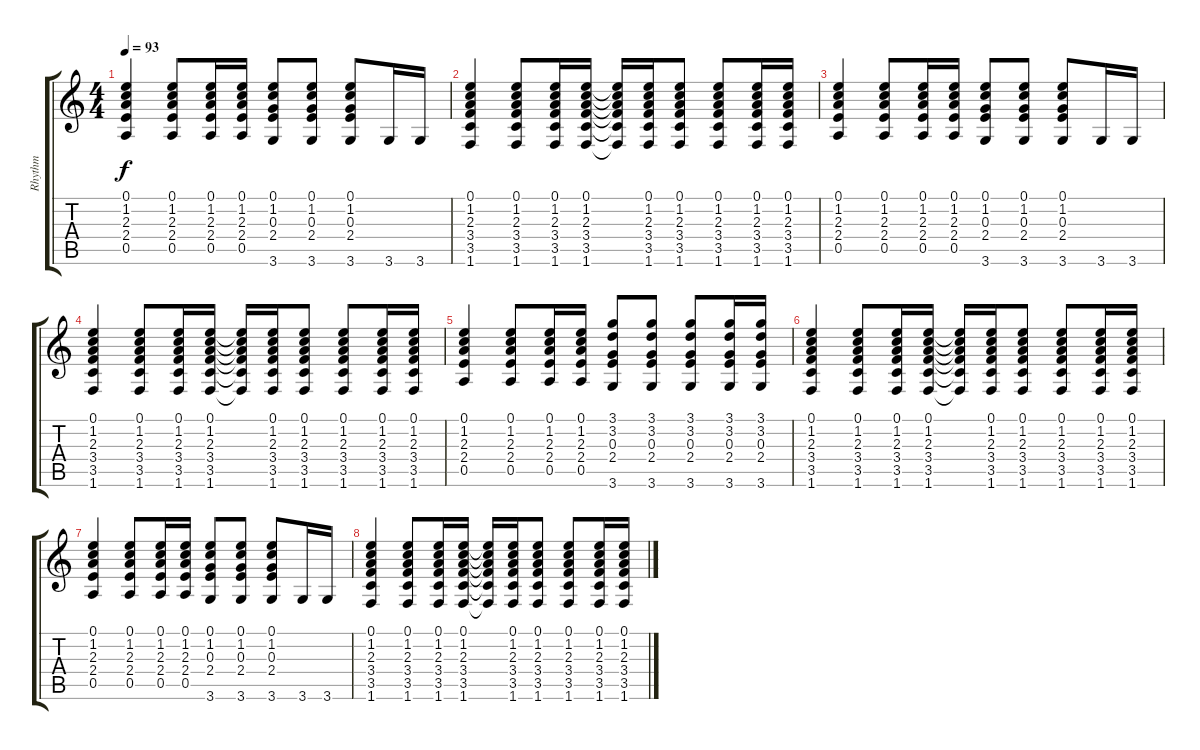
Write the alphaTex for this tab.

\track ("Rhythm" "Rhythm") {instrument overdrivenguitar}
\staff {score tabs}
\tuning (E4 B3 G3 D3 A2 E2) {hide}
\ts (4 4)
\tempo 93
\clef g2
\ks c
(0.1 1.2 2.3 2.4 0.5).4{dy f} (0.1 1.2 2.3 2.4 0.5).8 (0.1 1.2 2.3 2.4 0.5).16 (0.1 1.2 2.3 2.4 0.5).16 (0.1 1.2 0.3 2.4 3.6).8 (0.1 1.2 0.3 2.4 3.6).8 (0.1 1.2 0.3 2.4 3.6).8 3.6.16 3.6.16 |
(0.1 1.2 2.3 3.4 3.5 1.6).4 (0.1 1.2 2.3 3.4 3.5 1.6).8 (0.1 1.2 2.3 3.4 3.5 1.6).16 (0.1 1.2 2.3 3.4 3.5 1.6).16 (0.1{t} 1.2{t} 2.3{t} 3.4{t} 3.5{t} 1.6{t}).16 (0.1 1.2 2.3 3.4 3.5 1.6).16 (0.1 1.2 2.3 3.4 3.5 1.6).8 (0.1 1.2 2.3 3.4 3.5 1.6).8 (0.1 1.2 2.3 3.4 3.5 1.6).16 (0.1 1.2 2.3 3.4 3.5 1.6).16 |
(0.1 1.2 2.3 2.4 0.5).4 (0.1 1.2 2.3 2.4 0.5).8 (0.1 1.2 2.3 2.4 0.5).16 (0.1 1.2 2.3 2.4 0.5).16 (0.1 1.2 0.3 2.4 3.6).8 (0.1 1.2 0.3 2.4 3.6).8 (0.1 1.2 0.3 2.4 3.6).8 3.6.16 3.6.16 |
(0.1 1.2 2.3 3.4 3.5 1.6).4 (0.1 1.2 2.3 3.4 3.5 1.6).8 (0.1 1.2 2.3 3.4 3.5 1.6).16 (0.1 1.2 2.3 3.4 3.5 1.6).16 (0.1{t} 1.2{t} 2.3{t} 3.4{t} 3.5{t} 1.6{t}).16 (0.1 1.2 2.3 3.4 3.5 1.6).16 (0.1 1.2 2.3 3.4 3.5 1.6).8 (0.1 1.2 2.3 3.4 3.5 1.6).8 (0.1 1.2 2.3 3.4 3.5 1.6).16 (0.1 1.2 2.3 3.4 3.5 1.6).16 |
(0.1 1.2 2.3 2.4 0.5).4 (0.1 1.2 2.3 2.4 0.5).8 (0.1 1.2 2.3 2.4 0.5).16 (0.1 1.2 2.3 2.4 0.5).16 (3.1 3.2 0.3 2.4 3.6).8 (3.1 3.2 0.3 2.4 3.6).8 (3.1 3.2 0.3 2.4 3.6).8 (3.1 3.2 0.3 2.4 3.6).16 (3.1 3.2 0.3 2.4 3.6).16 |
(0.1 1.2 2.3 3.4 3.5 1.6).4 (0.1 1.2 2.3 3.4 3.5 1.6).8 (0.1 1.2 2.3 3.4 3.5 1.6).16 (0.1 1.2 2.3 3.4 3.5 1.6).16 (0.1{t} 1.2{t} 2.3{t} 3.4{t} 3.5{t} 1.6{t}).16 (0.1 1.2 2.3 3.4 3.5 1.6).16 (0.1 1.2 2.3 3.4 3.5 1.6).8 (0.1 1.2 2.3 3.4 3.5 1.6).8 (0.1 1.2 2.3 3.4 3.5 1.6).16 (0.1 1.2 2.3 3.4 3.5 1.6).16 |
(0.1 1.2 2.3 2.4 0.5).4 (0.1 1.2 2.3 2.4 0.5).8 (0.1 1.2 2.3 2.4 0.5).16 (0.1 1.2 2.3 2.4 0.5).16 (0.1 1.2 0.3 2.4 3.6).8 (0.1 1.2 0.3 2.4 3.6).8 (0.1 1.2 0.3 2.4 3.6).8 3.6.16 3.6.16 |
(0.1 1.2 2.3 3.4 3.5 1.6).4 (0.1 1.2 2.3 3.4 3.5 1.6).8 (0.1 1.2 2.3 3.4 3.5 1.6).16 (0.1 1.2 2.3 3.4 3.5 1.6).16 (0.1{t} 1.2{t} 2.3{t} 3.4{t} 3.5{t} 1.6{t}).16 (0.1 1.2 2.3 3.4 3.5 1.6).16 (0.1 1.2 2.3 3.4 3.5 1.6).8 (0.1 1.2 2.3 3.4 3.5 1.6).8 (0.1 1.2 2.3 3.4 3.5 1.6).16 (0.1 1.2 2.3 3.4 3.5 1.6).16
